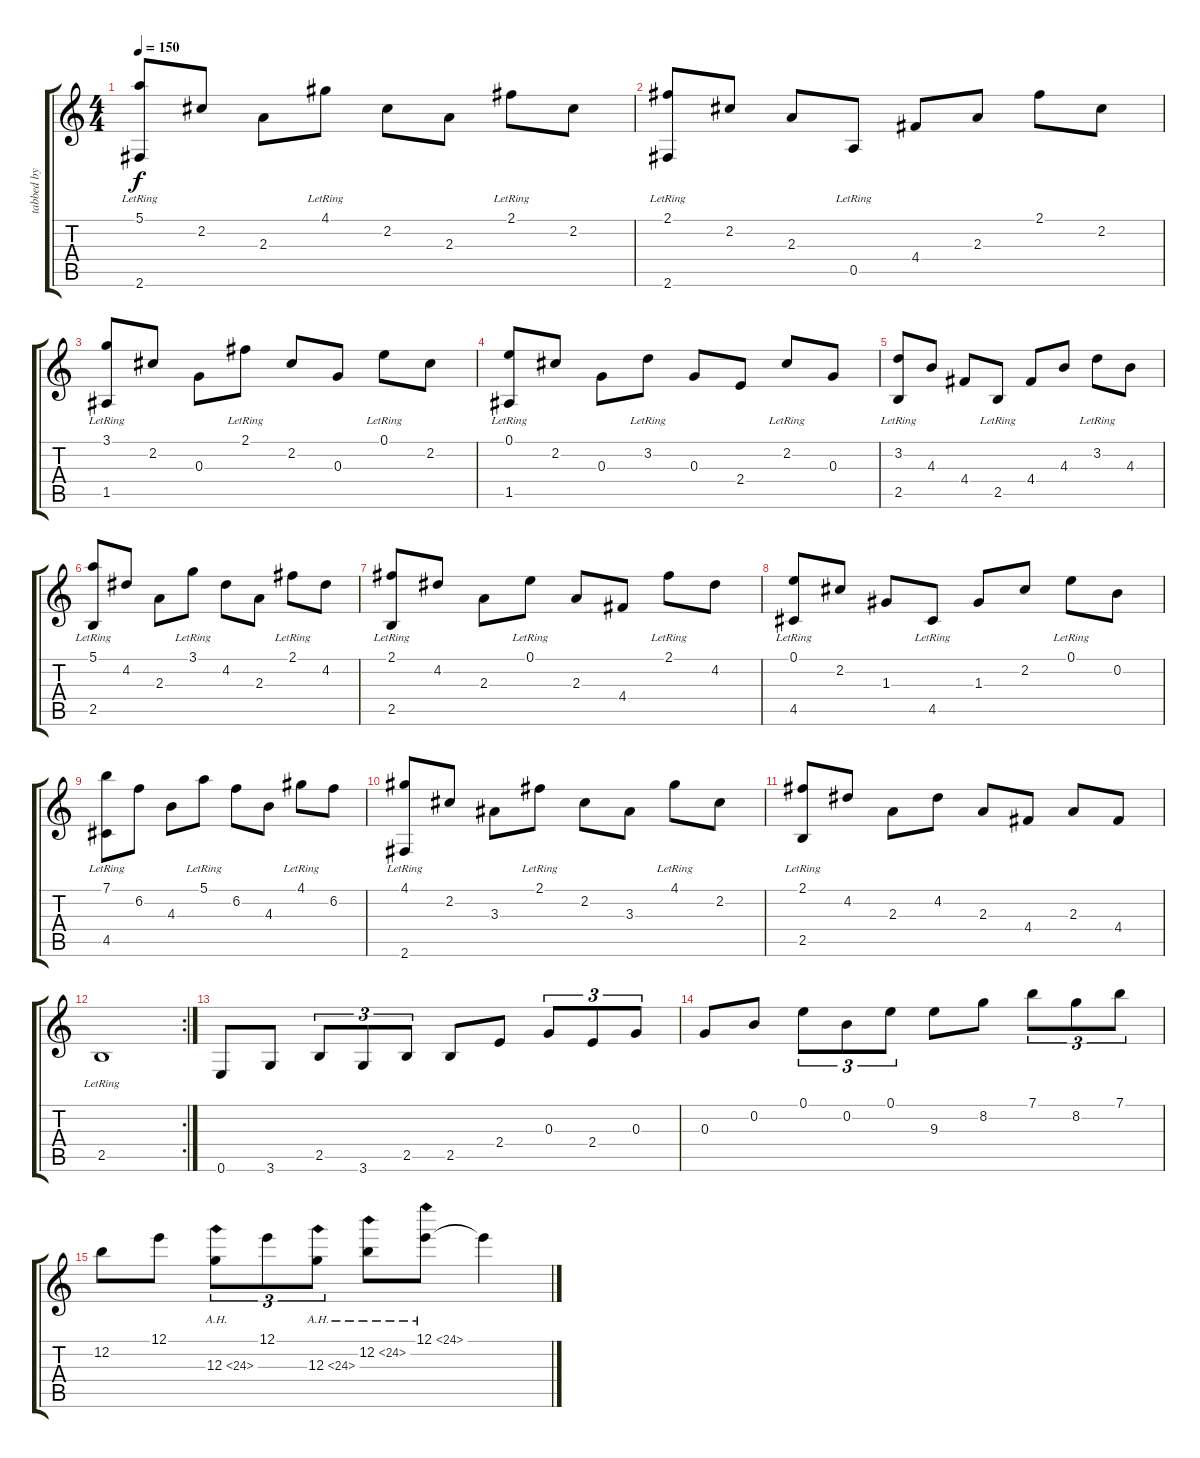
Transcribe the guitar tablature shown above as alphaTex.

\track ("tabbed by Bin Sun" "tabbed by ") {instrument acousticguitarnylon}
\staff {score tabs}
\tuning (E4 B3 G3 D3 A2 E2) {hide}
\ts (4 4)
\tempo 150
\clef g2
\ks c
(5.1{lr} 2.6{lr}).8{dy f} 2.2.8 2.3.8 4.1{lr}.8 2.2.8 2.3.8 2.1{lr}.8 2.2.8 |
(2.1{lr} 2.6{lr}).8 2.2.8 2.3.8 0.5{lr}.8 4.4.8 2.3.8 2.1.8 2.2.8 |
(3.1{lr} 1.5{lr}).8 2.2.8 0.3.8 2.1{lr}.8 2.2.8 0.3.8 0.1{lr}.8 2.2.8 |
(0.1{lr} 1.5{lr}).8 2.2.8 0.3.8 3.2{lr}.8 0.3.8 2.4.8 2.2{lr}.8 0.3.8 |
(3.2{lr} 2.5{lr}).8 4.3.8 4.4.8 2.5{lr}.8 4.4.8 4.3.8 3.2{lr}.8 4.3.8 |
(5.1{lr} 2.5{lr}).8 4.2.8 2.3.8 3.1{lr}.8 4.2.8 2.3.8 2.1{lr}.8 4.2.8 |
(2.1{lr} 2.5{lr}).8 4.2.8 2.3.8 0.1{lr}.8 2.3.8 4.4.8 2.1{lr}.8 4.2.8 |
(0.1{lr} 4.5{lr}).8 2.2.8 1.3.8 4.5{lr}.8 1.3.8 2.2.8 0.1{lr}.8 0.2.8 |
(7.1{lr} 4.5{lr}).8 6.2.8 4.3.8 5.1{lr}.8 6.2.8 4.3.8 4.1{lr}.8 6.2.8 |
(4.1{lr} 2.6{lr}).8 2.2.8 3.3.8 2.1{lr}.8 2.2.8 3.3.8 4.1{lr}.8 2.2.8 |
(2.1{lr} 2.5{lr}).8 4.2.8 2.3.8 4.2.8 2.3.8 4.4.8 2.3.8 4.4.8 |
\rc 2
2.5{lr}.1 |
0.6.8 3.6.8 2.5.8{tu (3 2)} 3.6.8{tu (3 2)} 2.5.8{tu (3 2)} 2.5.8 2.4.8 0.3.8{tu (3 2)} 2.4.8{tu (3 2)} 0.3.8{tu (3 2)} |
0.3.8 0.2.8 0.1.8{tu (3 2)} 0.2.8{tu (3 2)} 0.1.8{tu (3 2)} 9.3.8 8.2.8 7.1.8{tu (3 2)} 8.2.8{tu (3 2)} 7.1.8{tu (3 2)} |
12.2.8 12.1.8 12.3{ah 12}.8{tu (3 2)} 12.1.8{tu (3 2)} 12.3{ah 12}.8{tu (3 2)} 12.2{ah 12}.8 12.1{ah 12}.8 12.1{t}.4
